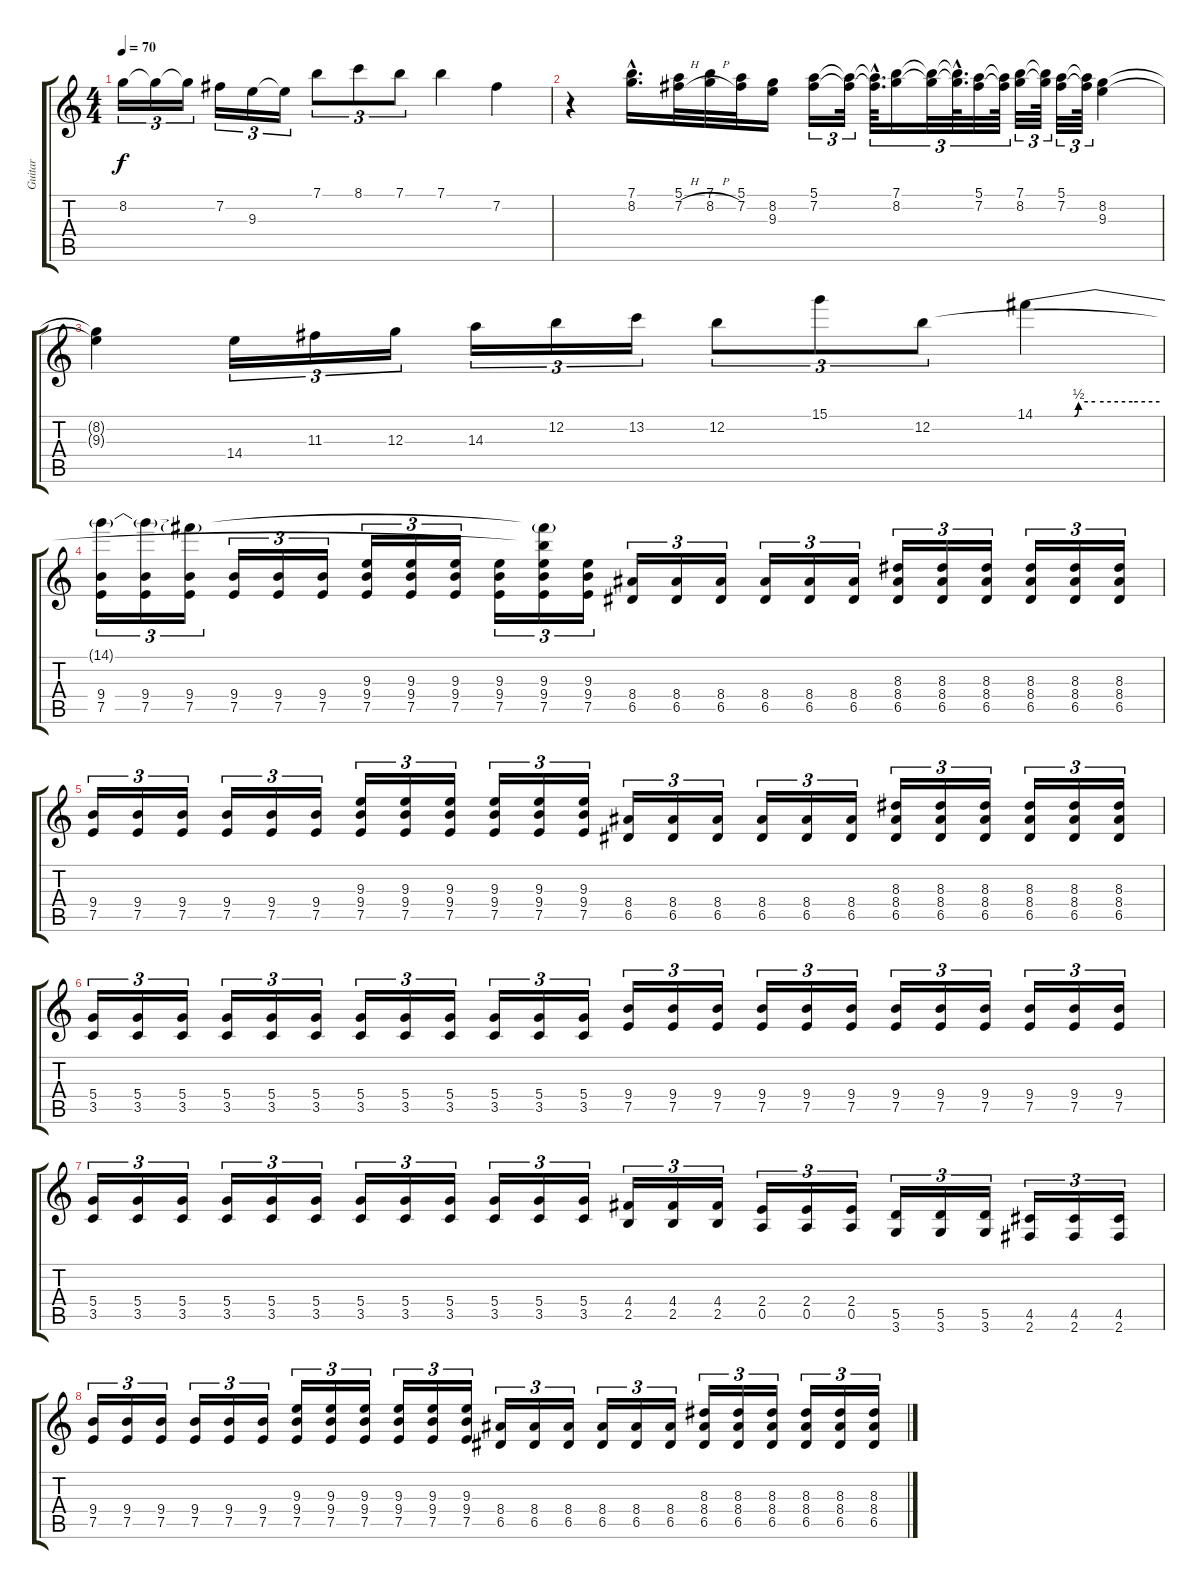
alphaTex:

\track ("Guitar" "Guitar") {instrument distortionguitar}
\staff {score tabs}
\tuning (E4 B3 G3 D3 A2 E2) {hide}
\ts (4 4)
\tempo 70
\clef g2
\ks c
8.2.16{tu (3 2) dy f} 8.2{t}.16{tu (3 2)} 8.2{t}.16{tu (3 2)} 7.2.16{tu (3 2)} 9.3.16{tu (3 2)} 9.3{t}.16{tu (3 2)} 7.1.8{tu (3 2)} 8.1.8{tu (3 2)} 7.1.8{tu (3 2)} 7.1.4 7.2.4 |
r.4 (7.1{hac} 8.2{hac}).16{d} (5.1 7.2{h}).32 (7.1 8.2{h}).32 (5.1 7.2).32 (8.2 9.3).16 (5.1 7.2).16{tu (3 2)} (5.1{t} 7.2{t}).32{tu (3 2)} (5.1{hac t} 7.2{hac t}).64{d tu (3 2)} (7.1 8.2).16{tu (3 2)} (7.1{t} 8.2{t}).32{tu (3 2)} (7.1{hac t} 8.2{hac t}).64{d tu (3 2)} (5.1 7.2).32{tu (3 2)} (5.1{t} 7.2{t}).64{tu (3 2)} (7.1 8.2).32{tu (3 2)} (7.1{t} 8.2{t}).64{tu (3 2)} (5.1 7.2).32{tu (3 2)} (5.1{t} 7.2{t}).64{tu (3 2)} (8.2 9.3).4 |
(8.2{t} 9.3{t}).4 14.4.16{tu (3 2)} 11.3.16{tu (3 2)} 12.3.16{tu (3 2)} 14.3.16{tu (3 2)} 12.2.16{tu (3 2)} 13.2.16{tu (3 2)} 12.2.8{tu (3 2)} 15.1.8{tu (3 2)} 12.2.8{tu (3 2)} 14.1{be (custom 0 0 19 0 21 2 29 2 47 2 60 2)}.4 |
(14.1{t} 9.4 7.5).16{tu (3 2)} (14.1{t} 9.4 7.5).16{tu (3 2)} (14.1{t} 9.4 7.5).16{tu (3 2)} (9.4 7.5).16{tu (3 2)} (9.4 7.5).16{tu (3 2)} (9.4 7.5).16{tu (3 2)} (9.3 9.4 7.5).16{tu (3 2)} (9.3 9.4 7.5).16{tu (3 2)} (9.3 9.4 7.5).16{tu (3 2)} (9.3 9.4 7.5).16{tu (3 2)} (14.1{t} 12.2{t} 9.3 9.4 7.5).16{tu (3 2)} (9.3 9.4 7.5).16{tu (3 2)} (8.4 6.5).16{tu (3 2)} (8.4 6.5).16{tu (3 2)} (8.4 6.5).16{tu (3 2)} (8.4 6.5).16{tu (3 2)} (8.4 6.5).16{tu (3 2)} (8.4 6.5).16{tu (3 2)} (8.3 8.4 6.5).16{tu (3 2)} (8.3 8.4 6.5).16{tu (3 2)} (8.3 8.4 6.5).16{tu (3 2)} (8.3 8.4 6.5).16{tu (3 2)} (8.3 8.4 6.5).16{tu (3 2)} (8.3 8.4 6.5).16{tu (3 2)} |
(9.4 7.5).16{tu (3 2)} (9.4 7.5).16{tu (3 2)} (9.4 7.5).16{tu (3 2)} (9.4 7.5).16{tu (3 2)} (9.4 7.5).16{tu (3 2)} (9.4 7.5).16{tu (3 2)} (9.3 9.4 7.5).16{tu (3 2)} (9.3 9.4 7.5).16{tu (3 2)} (9.3 9.4 7.5).16{tu (3 2)} (9.3 9.4 7.5).16{tu (3 2)} (9.3 9.4 7.5).16{tu (3 2)} (9.3 9.4 7.5).16{tu (3 2)} (8.4 6.5).16{tu (3 2)} (8.4 6.5).16{tu (3 2)} (8.4 6.5).16{tu (3 2)} (8.4 6.5).16{tu (3 2)} (8.4 6.5).16{tu (3 2)} (8.4 6.5).16{tu (3 2)} (8.3 8.4 6.5).16{tu (3 2)} (8.3 8.4 6.5).16{tu (3 2)} (8.3 8.4 6.5).16{tu (3 2)} (8.3 8.4 6.5).16{tu (3 2)} (8.3 8.4 6.5).16{tu (3 2)} (8.3 8.4 6.5).16{tu (3 2)} |
(5.4 3.5).16{tu (3 2)} (5.4 3.5).16{tu (3 2)} (5.4 3.5).16{tu (3 2)} (5.4 3.5).16{tu (3 2)} (5.4 3.5).16{tu (3 2)} (5.4 3.5).16{tu (3 2)} (5.4 3.5).16{tu (3 2)} (5.4 3.5).16{tu (3 2)} (5.4 3.5).16{tu (3 2)} (5.4 3.5).16{tu (3 2)} (5.4 3.5).16{tu (3 2)} (5.4 3.5).16{tu (3 2)} (9.4 7.5).16{tu (3 2)} (9.4 7.5).16{tu (3 2)} (9.4 7.5).16{tu (3 2)} (9.4 7.5).16{tu (3 2)} (9.4 7.5).16{tu (3 2)} (9.4 7.5).16{tu (3 2)} (9.4 7.5).16{tu (3 2)} (9.4 7.5).16{tu (3 2)} (9.4 7.5).16{tu (3 2)} (9.4 7.5).16{tu (3 2)} (9.4 7.5).16{tu (3 2)} (9.4 7.5).16{tu (3 2)} |
(5.4 3.5).16{tu (3 2)} (5.4 3.5).16{tu (3 2)} (5.4 3.5).16{tu (3 2)} (5.4 3.5).16{tu (3 2)} (5.4 3.5).16{tu (3 2)} (5.4 3.5).16{tu (3 2)} (5.4 3.5).16{tu (3 2)} (5.4 3.5).16{tu (3 2)} (5.4 3.5).16{tu (3 2)} (5.4 3.5).16{tu (3 2)} (5.4 3.5).16{tu (3 2)} (5.4 3.5).16{tu (3 2)} (4.4 2.5).16{tu (3 2)} (4.4 2.5).16{tu (3 2)} (4.4 2.5).16{tu (3 2)} (2.4 0.5).16{tu (3 2)} (2.4 0.5).16{tu (3 2)} (2.4 0.5).16{tu (3 2)} (5.5 3.6).16{tu (3 2)} (5.5 3.6).16{tu (3 2)} (5.5 3.6).16{tu (3 2)} (4.5 2.6).16{tu (3 2)} (4.5 2.6).16{tu (3 2)} (4.5 2.6).16{tu (3 2)} |
(9.4 7.5).16{tu (3 2)} (9.4 7.5).16{tu (3 2)} (9.4 7.5).16{tu (3 2)} (9.4 7.5).16{tu (3 2)} (9.4 7.5).16{tu (3 2)} (9.4 7.5).16{tu (3 2)} (9.3 9.4 7.5).16{tu (3 2)} (9.3 9.4 7.5).16{tu (3 2)} (9.3 9.4 7.5).16{tu (3 2)} (9.3 9.4 7.5).16{tu (3 2)} (9.3 9.4 7.5).16{tu (3 2)} (9.3 9.4 7.5).16{tu (3 2)} (8.4 6.5).16{tu (3 2)} (8.4 6.5).16{tu (3 2)} (8.4 6.5).16{tu (3 2)} (8.4 6.5).16{tu (3 2)} (8.4 6.5).16{tu (3 2)} (8.4 6.5).16{tu (3 2)} (8.3 8.4 6.5).16{tu (3 2)} (8.3 8.4 6.5).16{tu (3 2)} (8.3 8.4 6.5).16{tu (3 2)} (8.3 8.4 6.5).16{tu (3 2)} (8.3 8.4 6.5).16{tu (3 2)} (8.3 8.4 6.5).16{tu (3 2)}
